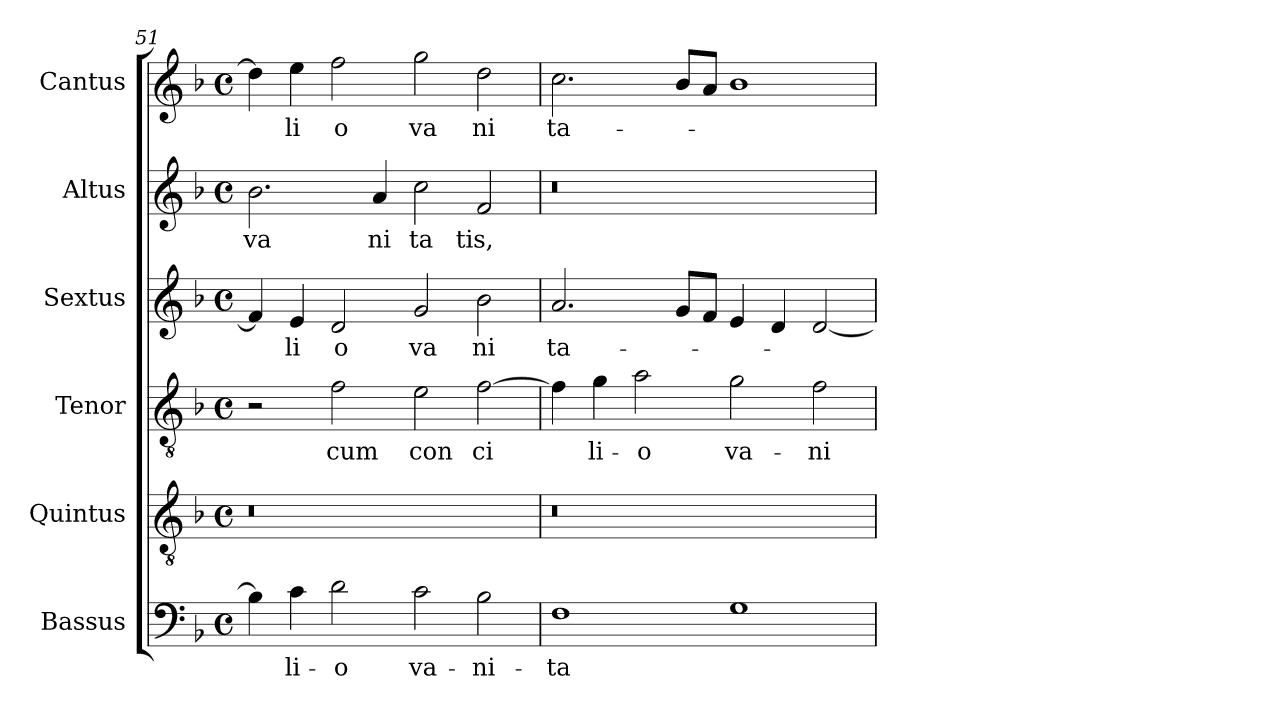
**kern	**text	**kern	**kern	**text	**kern	**text	**kern	**text	**kern	**text
*part6	*part6	*part5	*part4	*part4	*part3	*part3	*part2	*part2	*part1	*part1
*staff6	*staff6	*staff5	*staff4	*staff4	*staff3	*staff3	*staff2	*staff2	*staff1	*staff1
*I"Bassus	*	*I"Quintus	*I"Tenor	*	*I"Sextus	*	*I"Altus	*	*I"Cantus	*
*clefF4	*	*clefGv2	*clefGv2	*	*clefG2	*	*clefG2	*	*clefG2	*
*k[b-]	*	*k[b-]	*k[b-]	*	*k[b-]	*	*k[b-]	*	*k[b-]	*
*F:	*	*F:	*F:	*	*F:	*	*F:	*	*F:	*
*M4/4	*	*M4/4	*M4/4	*	*M4/4	*	*M4/4	*	*M4/4	*
*met(c)	*	*met(c)	*met(c)	*	*met(c)	*	*met(c)	*	*met(c)	*
=51	=51	=51	=51	=51	=51	=51	=51	=51	=51	=51
!	!	!	!	!	!	!	!	!LO:LY:b:cj	!	!
4B-\]	.	0r	2r	.	4f/]	.	2.b-\	va	4dd\]	.
!	!LO:LY:b:cj	!	!	!	!	!LO:LY:b:cj	!	!	!	!LO:LY:b:cj
4c\	-li-	.	.	.	4e/	li	.	.	4ee\	li
!	!LO:LY:b:cj	!	!	!LO:LY:b:cj	!	!LO:LY:b:cj	!	!	!	!LO:LY:b:cj
2d\	-o	.	2f\	cum	2d/	o	.	.	2ff\	o
!	!	!	!	!	!	!	!	!LO:LY:b:cj	!	!
.	.	.	.	.	.	.	4a/	ni	.	.
!	!LO:LY:b:cj	!	!	!LO:LY:b:cj	!	!LO:LY:b:cj	!	!LO:LY:b:cj	!	!LO:LY:b:cj
2c\	va-	.	2e\	con	2g/	va	2cc\	ta	2gg\	va
!	!LO:LY:b:cj	!	!	!LO:LY:b:cj	!	!LO:LY:b:cj	!	!LO:LY:b:cj	!	!LO:LY:b:cj
2B-\	-ni-	.	[>2f\	ci	2b-\	ni	2f/	tis,	2dd\	ni
!!LO:LB:g=z
=52	=52	=52	=52	=52	=52	=52	=52	=52	=52	=52
!	!LO:LY:b:cj	!	!	!	!	!LO:LY:b:cj	!	!	!	!LO:LY:b:cj
1F	-ta	0r	4f\]	.	2.a/	ta-	0r	.	2.cc\	ta-
!	!	!	!	!LO:LY:b:cj	!	!	!	!	!	!
.	.	.	4g\	li-	.	.	.	.	.	.
!	!	!	!	!LO:LY:b:cj	!	!	!	!	!	!
.	.	.	2a\	-o	.	.	.	.	.	.
.	.	.	.	.	8g/L	.	.	.	8b-/L	.
.	.	.	.	.	8f/J	.	.	.	8a/J	.
!	!	!	!	!LO:LY:b:cj	!	!	!	!	!	!
1G	.	.	2g\	va-	4e/	.	.	.	1b-	.
.	.	.	.	.	4d/	.	.	.	.	.
!	!	!	!	!LO:LY:b:cj	!	!	!	!	!	!
.	.	.	2f\	-ni-	[<2d/	.	.	.	.	.
=	=	=	=	=	=	=	=	=	=	=
*-	*-	*-	*-	*-	*-	*-	*-	*-	*-	*-
